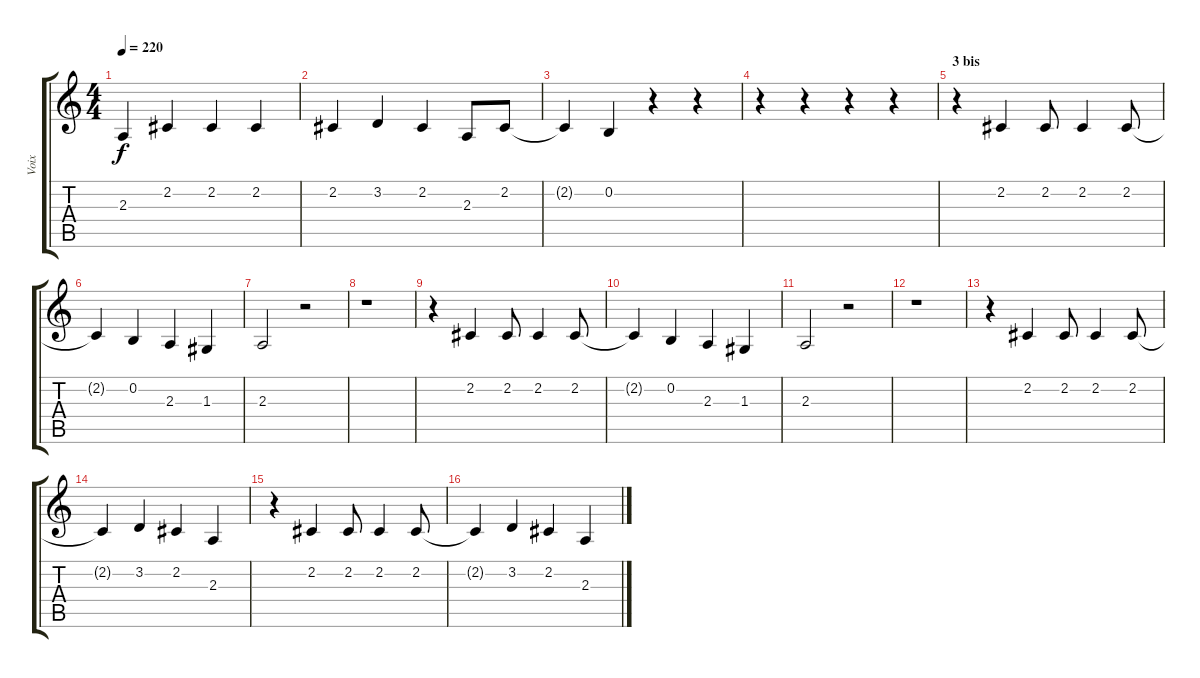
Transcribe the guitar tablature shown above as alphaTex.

\track ("Voix" "Voix") {instrument lead6voice}
\staff {score tabs}
\tuning (E4 B3 G3 D3 A2 E2) {hide}
\ts (4 4)
\tempo 220
\clef g2
\ks c
2.3{t}.4{dy f} 2.2.4 2.2.4 2.2.4 |
2.2.4 3.2.4 2.2.4 2.3.8 2.2.8 |
2.2{t}.4 0.2.4 r.4 r.4 |
r.4 r.4 r.4 r.4 |
\section ("" "3 bis")
r.4 2.2.4 2.2.8 2.2.4 2.2.8 |
2.2{t}.4 0.2.4 2.3.4 1.3.4 |
2.3.2 r.2 |
r.1 |
r.4 2.2.4 2.2.8 2.2.4 2.2.8 |
2.2{t}.4 0.2.4 2.3.4 1.3.4 |
2.3.2 r.2 |
r.1 |
r.4 2.2.4 2.2.8 2.2.4 2.2.8 |
2.2{t}.4 3.2.4 2.2.4 2.3.4 |
r.4 2.2.4 2.2.8 2.2.4 2.2.8 |
2.2{t}.4 3.2.4 2.2.4 2.3.4
